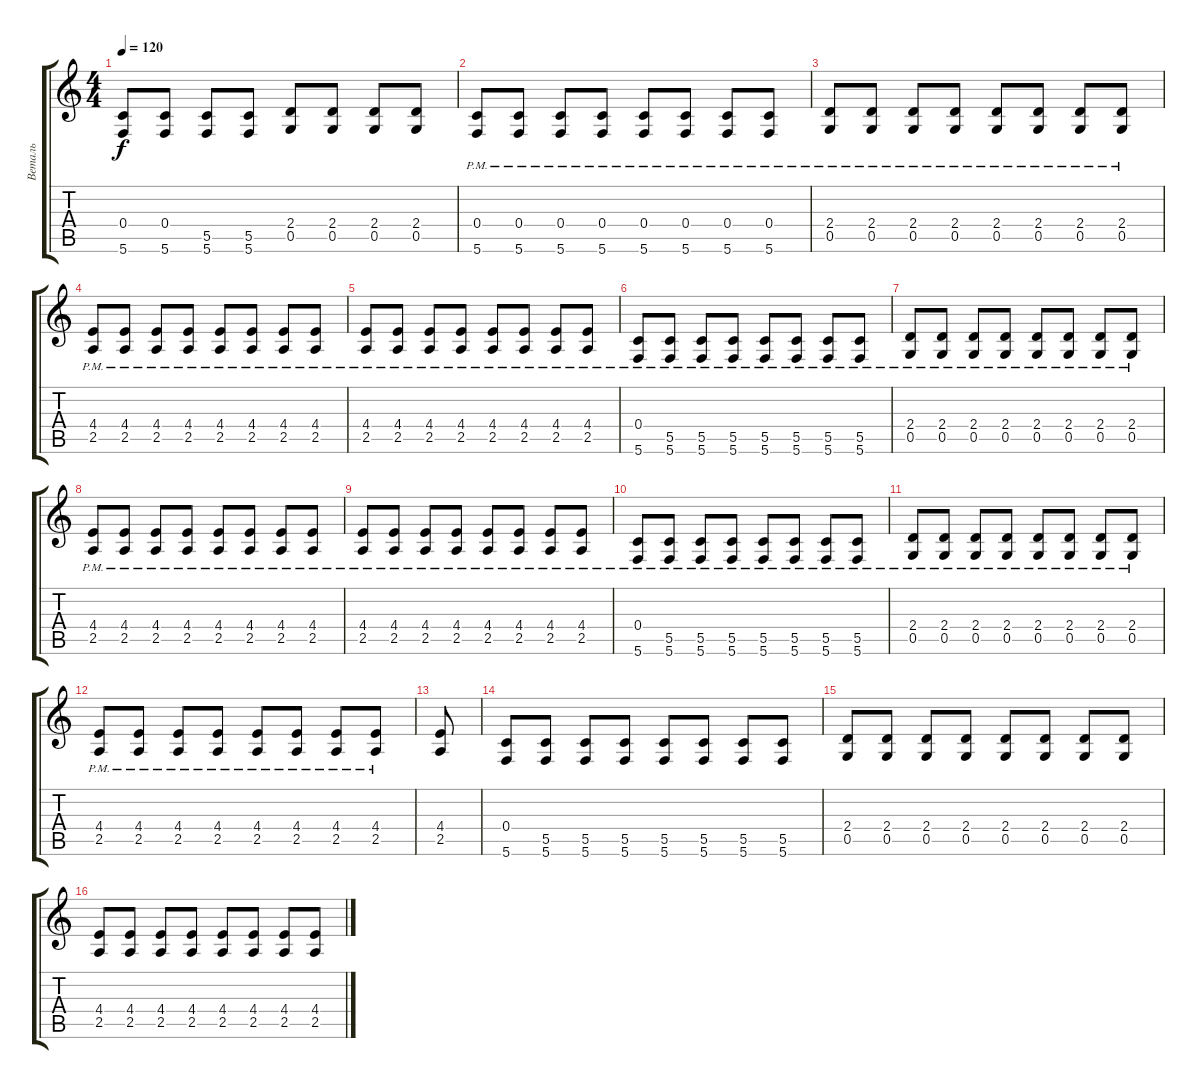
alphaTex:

\track ("Веталь" "Веталь") {instrument overdrivenguitar}
\staff {score tabs}
\tuning (D4 A3 F3 C3 G2 C2) {hide}
\ts (4 4)
\tempo 120
\clef g2
\ks c
(0.4 5.6).8{dy f} (0.4 5.6).8 (5.5 5.6).8 (5.5 5.6).8 (2.4 0.5).8 (2.4 0.5).8 (2.4 0.5).8 (2.4 0.5).8 |
(0.4{pm} 5.6{pm}).8 (0.4{pm} 5.6{pm}).8 (0.4{pm} 5.6{pm}).8 (0.4{pm} 5.6{pm}).8 (0.4{pm} 5.6{pm}).8 (0.4{pm} 5.6{pm}).8 (0.4{pm} 5.6{pm}).8 (0.4{pm} 5.6{pm}).8 |
(2.4{pm} 0.5{pm}).8 (2.4{pm} 0.5{pm}).8 (2.4{pm} 0.5{pm}).8 (2.4{pm} 0.5{pm}).8 (2.4{pm} 0.5{pm}).8 (2.4{pm} 0.5{pm}).8 (2.4{pm} 0.5{pm}).8 (2.4{pm} 0.5{pm}).8 |
(4.4{pm} 2.5{pm}).8 (4.4{pm} 2.5{pm}).8 (4.4{pm} 2.5{pm}).8 (4.4{pm} 2.5{pm}).8 (4.4{pm} 2.5{pm}).8 (4.4{pm} 2.5{pm}).8 (4.4{pm} 2.5{pm}).8 (4.4{pm} 2.5{pm}).8 |
(4.4{pm} 2.5{pm}).8 (4.4{pm} 2.5{pm}).8 (4.4{pm} 2.5{pm}).8 (4.4{pm} 2.5{pm}).8 (4.4{pm} 2.5{pm}).8 (4.4{pm} 2.5{pm}).8 (4.4{pm} 2.5{pm}).8 (4.4{pm} 2.5{pm}).8 |
(0.4{pm} 5.6{pm}).8 (5.5{pm} 5.6{pm}).8 (5.5{pm} 5.6{pm}).8 (5.5{pm} 5.6{pm}).8 (5.5{pm} 5.6{pm}).8 (5.5{pm} 5.6{pm}).8 (5.5{pm} 5.6{pm}).8 (5.5{pm} 5.6{pm}).8 |
(2.4{pm} 0.5{pm}).8 (2.4{pm} 0.5{pm}).8 (2.4{pm} 0.5{pm}).8 (2.4{pm} 0.5{pm}).8 (2.4{pm} 0.5{pm}).8 (2.4{pm} 0.5{pm}).8 (2.4{pm} 0.5{pm}).8 (2.4{pm} 0.5{pm}).8 |
(4.4{pm} 2.5{pm}).8 (4.4{pm} 2.5{pm}).8 (4.4{pm} 2.5{pm}).8 (4.4{pm} 2.5{pm}).8 (4.4{pm} 2.5{pm}).8 (4.4{pm} 2.5{pm}).8 (4.4{pm} 2.5{pm}).8 (4.4{pm} 2.5{pm}).8 |
(4.4{pm} 2.5{pm}).8 (4.4{pm} 2.5{pm}).8 (4.4{pm} 2.5{pm}).8 (4.4{pm} 2.5{pm}).8 (4.4{pm} 2.5{pm}).8 (4.4{pm} 2.5{pm}).8 (4.4{pm} 2.5{pm}).8 (4.4{pm} 2.5{pm}).8 |
(0.4{pm} 5.6{pm}).8 (5.5{pm} 5.6{pm}).8 (5.5{pm} 5.6{pm}).8 (5.5{pm} 5.6{pm}).8 (5.5{pm} 5.6{pm}).8 (5.5{pm} 5.6{pm}).8 (5.5{pm} 5.6{pm}).8 (5.5{pm} 5.6{pm}).8 |
(2.4{pm} 0.5{pm}).8 (2.4{pm} 0.5{pm}).8 (2.4{pm} 0.5{pm}).8 (2.4{pm} 0.5{pm}).8 (2.4{pm} 0.5{pm}).8 (2.4{pm} 0.5{pm}).8 (2.4{pm} 0.5{pm}).8 (2.4{pm} 0.5{pm}).8 |
(4.4{pm} 2.5{pm}).8 (4.4{pm} 2.5{pm}).8 (4.4{pm} 2.5{pm}).8 (4.4{pm} 2.5{pm}).8 (4.4{pm} 2.5{pm}).8 (4.4{pm} 2.5{pm}).8 (4.4{pm} 2.5{pm}).8 (4.4{pm} 2.5{pm}).8 |
(4.4 2.5).8 |
(0.4 5.6).8 (5.5 5.6).8 (5.5 5.6).8 (5.5 5.6).8 (5.5 5.6).8 (5.5 5.6).8 (5.5 5.6).8 (5.5 5.6).8 |
(2.4 0.5).8 (2.4 0.5).8 (2.4 0.5).8 (2.4 0.5).8 (2.4 0.5).8 (2.4 0.5).8 (2.4 0.5).8 (2.4 0.5).8 |
(4.4 2.5).8 (4.4 2.5).8 (4.4 2.5).8 (4.4 2.5).8 (4.4 2.5).8 (4.4 2.5).8 (4.4 2.5).8 (4.4 2.5).8
